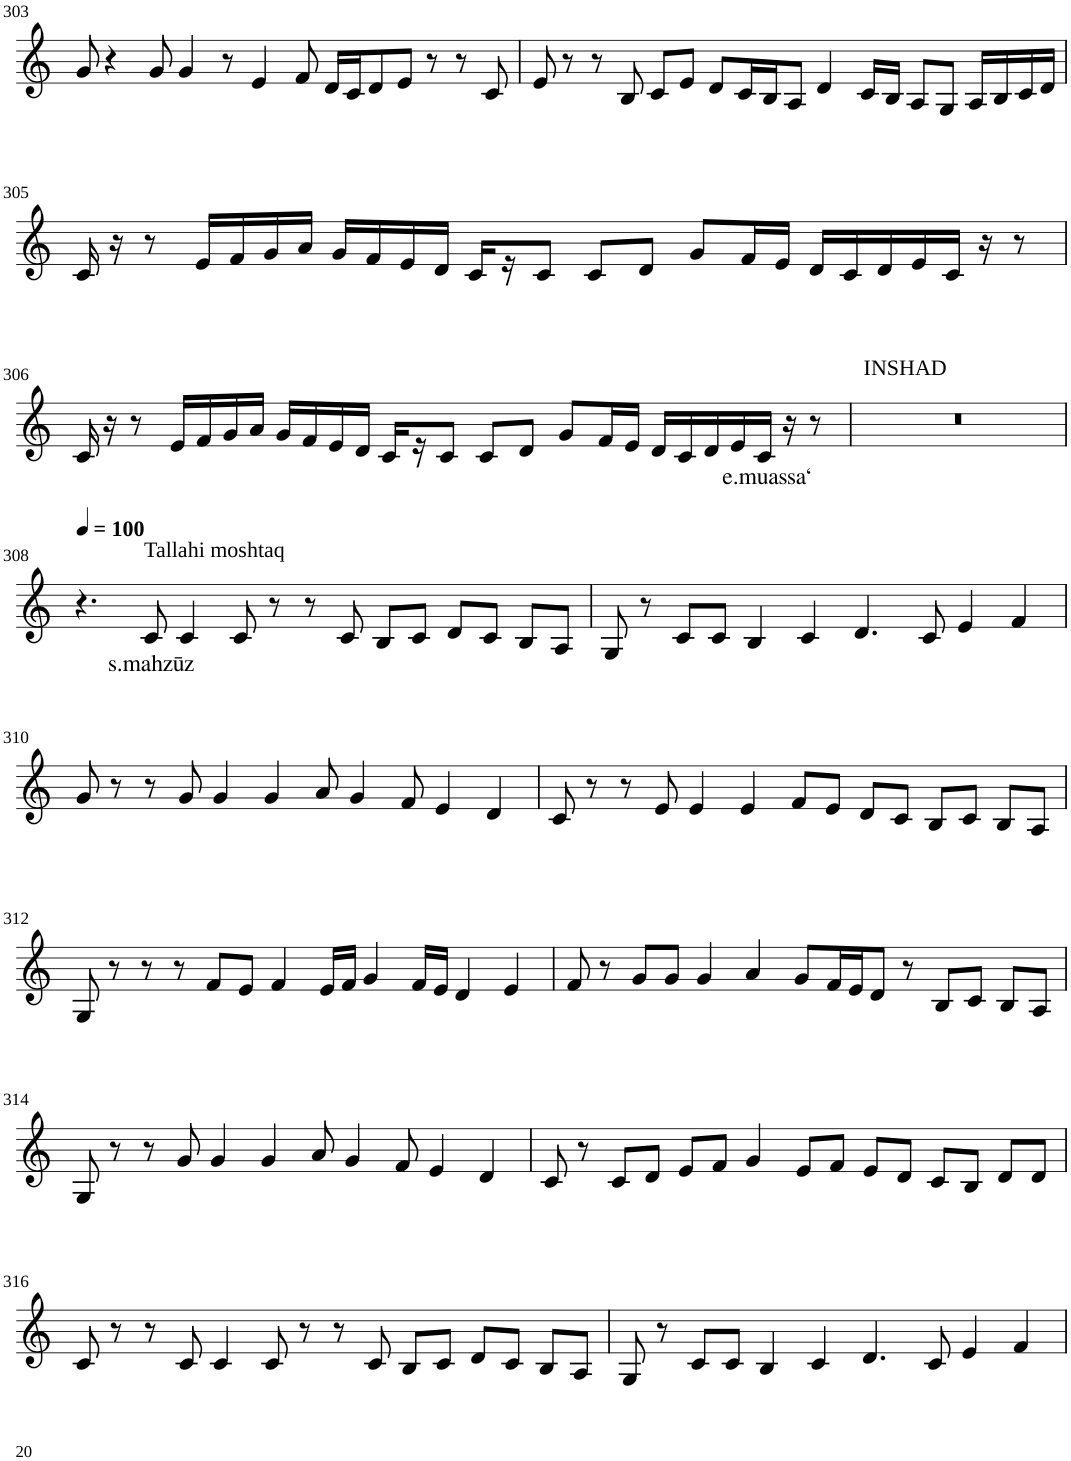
**kern	**text
*part1	*part1
*staff1	*staff1
*I"Violin	*
!!LO:PB:g=z
*clefG2	*
*k[]	*
*M8/4	*
=303	=303
8g/	.
4r	.
8g/	.
4g/	.
8r	.
4e/	.
8f/	.
16d/LL	.
16c/J	.
8d/	.
8e/J	.
8r	.
8r	.
8c/	.
=304	=304
8e/	.
8r	.
8r	.
8B/	.
8c/L	.
8e/J	.
8d/L	.
16c/L	.
16B/J	.
8A/J	.
4d/	.
16c/LL	.
16B/JJ	.
8A/L	.
8G/J	.
16A/LL	.
16B/	.
16c/	.
16d/JJ	.
!!LO:LB:g=z
=305	=305
16c/	.
16r	.
8r	.
16e/LL	.
16f/	.
16g/	.
16a/JJ	.
16g/LL	.
16f/	.
16e/	.
16d/JJ	.
16c/LL	.
16r	.
8c/J	.
8c/L	.
8d/J	.
8g/L	.
16f/L	.
16e/JJ	.
16d/LL	.
16c/	.
16d/	.
16e/	.
16c/JJ	.
16r	.
8r	.
!!LO:LB:g=z
=306	=306
16c/	.
16r	.
8r	.
16e/LL	.
16f/	.
16g/	.
16a/JJ	.
16g/LL	.
16f/	.
16e/	.
16d/JJ	.
16c/LL	.
16r	.
8c/J	.
8c/L	.
8d/J	.
8g/L	.
16f/L	.
16e/JJ	.
16d/LL	.
16c/	.
16d/	.
16e/	.
!	!LO:LY:b
16c/JJ	e.muassa‘
16r	.
8r	.
=307	=307
!LO:TX:a:t=INSHAD	!
0r	.
!!LO:LB:g=z
=308	=308
*MM100	*
4.r	.
!LO:TX:a:t=Tallahi moshtaq	!
!	!LO:LY:b
8c/	s.mahzūz
4c/	.
8c/	.
8r	.
8r	.
8c/	.
8B/L	.
8c/J	.
8d/L	.
8c/J	.
8B/L	.
8A/J	.
=309	=309
8G/	.
8r	.
8c/L	.
8c/J	.
4B/	.
4c/	.
4.d/	.
8c/	.
4e/	.
4f/	.
!!LO:LB:g=z
=310	=310
8g/	.
8r	.
8r	.
8g/	.
4g/	.
4g/	.
8a/	.
4g/	.
8f/	.
4e/	.
4d/	.
=311	=311
8c/	.
8r	.
8r	.
8e/	.
4e/	.
4e/	.
8f/L	.
8e/J	.
8d/L	.
8c/J	.
8B/L	.
8c/J	.
8B/L	.
8A/J	.
!!LO:LB:g=z
=312	=312
8G/	.
8r	.
8r	.
8r	.
8f/L	.
8e/J	.
4f/	.
16e/LL	.
16f/JJ	.
4g/	.
16f/LL	.
16e/JJ	.
4d/	.
4e/	.
=313	=313
8f/	.
8r	.
8g/L	.
8g/J	.
4g/	.
4a/	.
8g/L	.
16f/L	.
16e/J	.
8d/J	.
8r	.
8B/L	.
8c/J	.
8B/L	.
8A/J	.
!!LO:LB:g=z
=314	=314
8G/	.
8r	.
8r	.
8g/	.
4g/	.
4g/	.
8a/	.
4g/	.
8f/	.
4e/	.
4d/	.
=315	=315
8c/	.
8r	.
8c/L	.
8d/J	.
8e/L	.
8f/J	.
4g/	.
8e/L	.
8f/J	.
8e/L	.
8d/J	.
8c/L	.
8B/J	.
8d/L	.
8d/J	.
!!LO:LB:g=z
=316	=316
8c/	.
8r	.
8r	.
8c/	.
4c/	.
8c/	.
8r	.
8r	.
8c/	.
8B/L	.
8c/J	.
8d/L	.
8c/J	.
8B/L	.
8A/J	.
=317	=317
8G/	.
8r	.
8c/L	.
8c/J	.
4B/	.
4c/	.
4.d/	.
8c/	.
4e/	.
4f/	.
=	=
*-	*-
